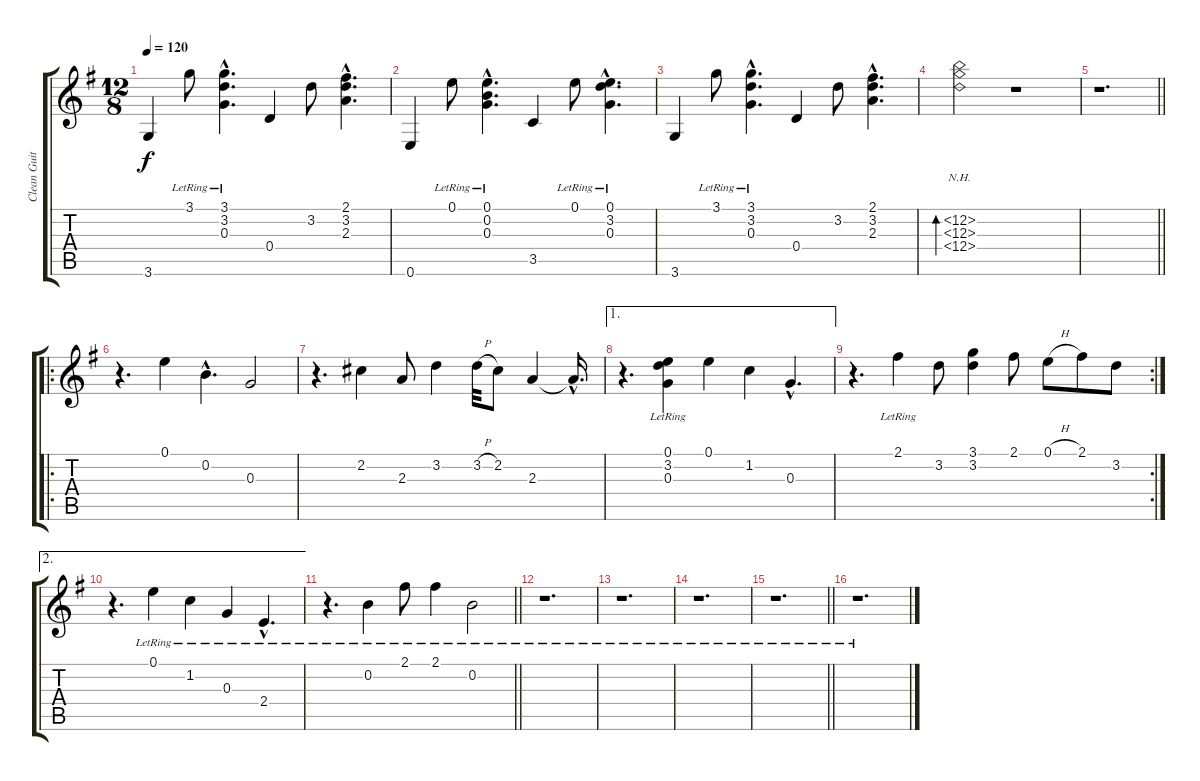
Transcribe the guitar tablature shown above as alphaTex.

\track ("Clean Guitar" "Clean Guit") {instrument electricguitarclean}
\staff {score tabs}
\tuning (E4 B3 G3 D3 A2 E2) {hide}
\ts (12 8)
\tempo 120
\clef g2
\ks g
3.6.4{dy f} 3.1{lr}.8 (3.1{hac lr} 3.2{hac lr} 0.3{hac lr}).4{d} 0.4.4 3.2.8 (2.1{hac} 3.2{hac} 2.3{hac}).4{d} |
0.6.4 0.1{lr}.8 (0.1{hac lr} 0.2{hac lr} 0.3{hac lr}).4{d} 3.5.4 0.1{lr}.8 (0.1{hac lr} 3.2{hac lr} 0.3{hac lr}).4{d} |
3.6.4 3.1{lr}.8 (3.1{hac lr} 3.2{hac lr} 0.3{hac lr}).4{d} 0.4.4 3.2.8 (2.1{hac} 3.2{hac} 2.3{hac}).4{d} |
(12.2{nh} 12.3{nh} 12.4{nh}).2{bd 480} r.1 |
\barLineRight lightlight
r.1{d} |
\ro
r.4{d} 0.1.4 0.2{hac}.4{d} 0.3.2 |
r.4{d} 2.2.4 2.3.8 3.2.4 3.2{h}.32 2.2.8 2.3.4 2.3{hac t}.16{d} |
\ae 1
r.4{d} (0.1{lr} 3.2{lr} 0.3{lr}).4 0.1.4 1.2.4 0.3{hac}.4{d} |
\rc 2
r.4{d} 2.1{lr}.4 3.2.8 (3.1 3.2).4 2.1.8 0.1{h}.8 2.1.8 3.2.8 |
\ae 2
r.4{d} 0.1{lr}.4 1.2{lr}.4 0.3{lr}.4 2.4{hac lr}.4{d} |
\barLineRight lightlight
r.4{d} 0.2{lr}.4 2.1{lr}.8 2.1{lr}.4 0.2{lr}.2 |
r.1{d} |
r.1{d} |
r.1{d} |
\barLineRight lightlight
r.1{d} |
r.1{d}
